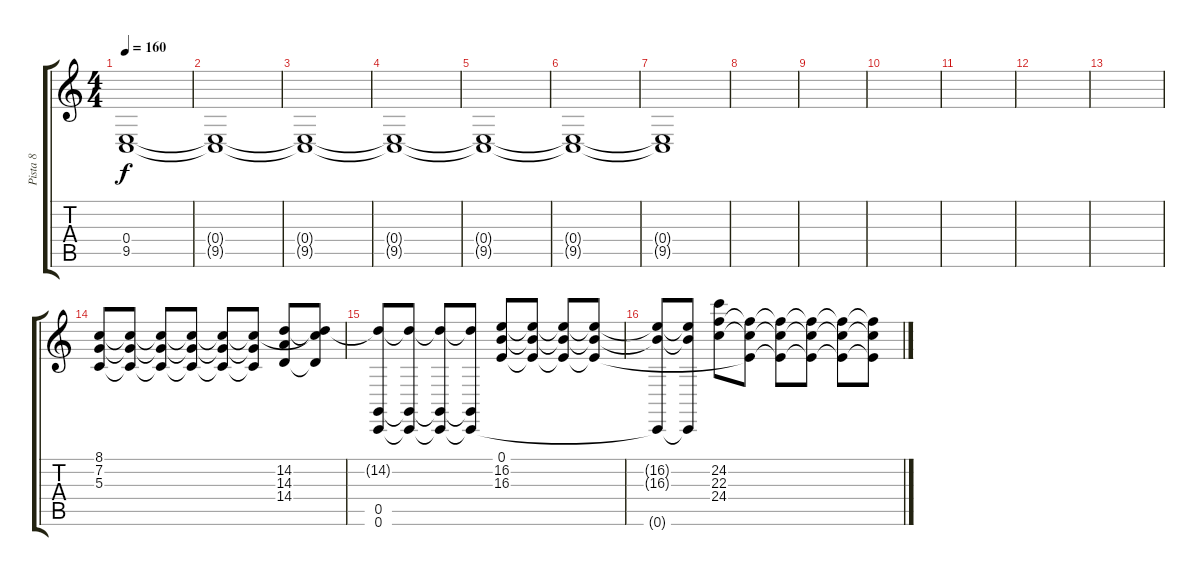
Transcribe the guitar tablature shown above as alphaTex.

\track ("Pista 8" "Pista 8") {instrument synthstrings2}
\staff {score tabs}
\tuning (E4 C4 G3 C3 G2 C2) {hide}
\ts (4 4)
\tempo 160
\clef g2
\ks c
(0.4{t} 9.5{t}).1{dy f} |
(0.4{t} 9.5{t}).1 |
(0.4{t} 9.5{t}).1 |
(0.4{t} 9.5{t}).1 |
(0.4{t} 9.5{t}).1 |
(0.4{t} 9.5{t}).1 |
(0.4{t} 9.5{t}).1 |
|
|
|
|
|
|
(8.1 7.2 5.3).8 (8.1{t} 7.2{t} 5.3{t}).8 (8.1{t} 7.2{t} 5.3{t}).8 (8.1{t} 7.2{t} 5.3{t}).8 (8.1{t} 7.2{t} 5.3{t}).8 (8.1{t} 7.2{t} 5.3{t}).8 (14.2 14.3 14.4).8 (8.1{t} 14.2{t} 14.4{t}).8 |
(14.2{t} 0.5 0.6).8 (14.2{t} 0.5{t} 0.6{t}).8 (14.2{t} 0.5{t} 0.6{t}).8 (14.2{t} 0.5{t} 0.6{t}).8 (0.1 16.2 16.3).8 (0.1{t} 16.2{t} 16.3{t}).8 (0.1{t} 16.2{t} 16.3{t}).8 (0.1{t} 16.2{t} 16.3{t}).8 |
(16.2{t} 16.3{t} 0.6{t}).8 (16.2{t} 16.3{t} 0.6{t}).8 (24.2 22.3 24.4).8 (0.1{t} 22.3{t} 24.4{t}).8 (0.1{t} 22.3{t} 24.4{t}).8 (0.1{t} 22.3{t} 24.4{t}).8 (0.1{t} 22.3{t} 24.4{t}).8 (0.1{t} 22.3{t} 24.4{t}).8
